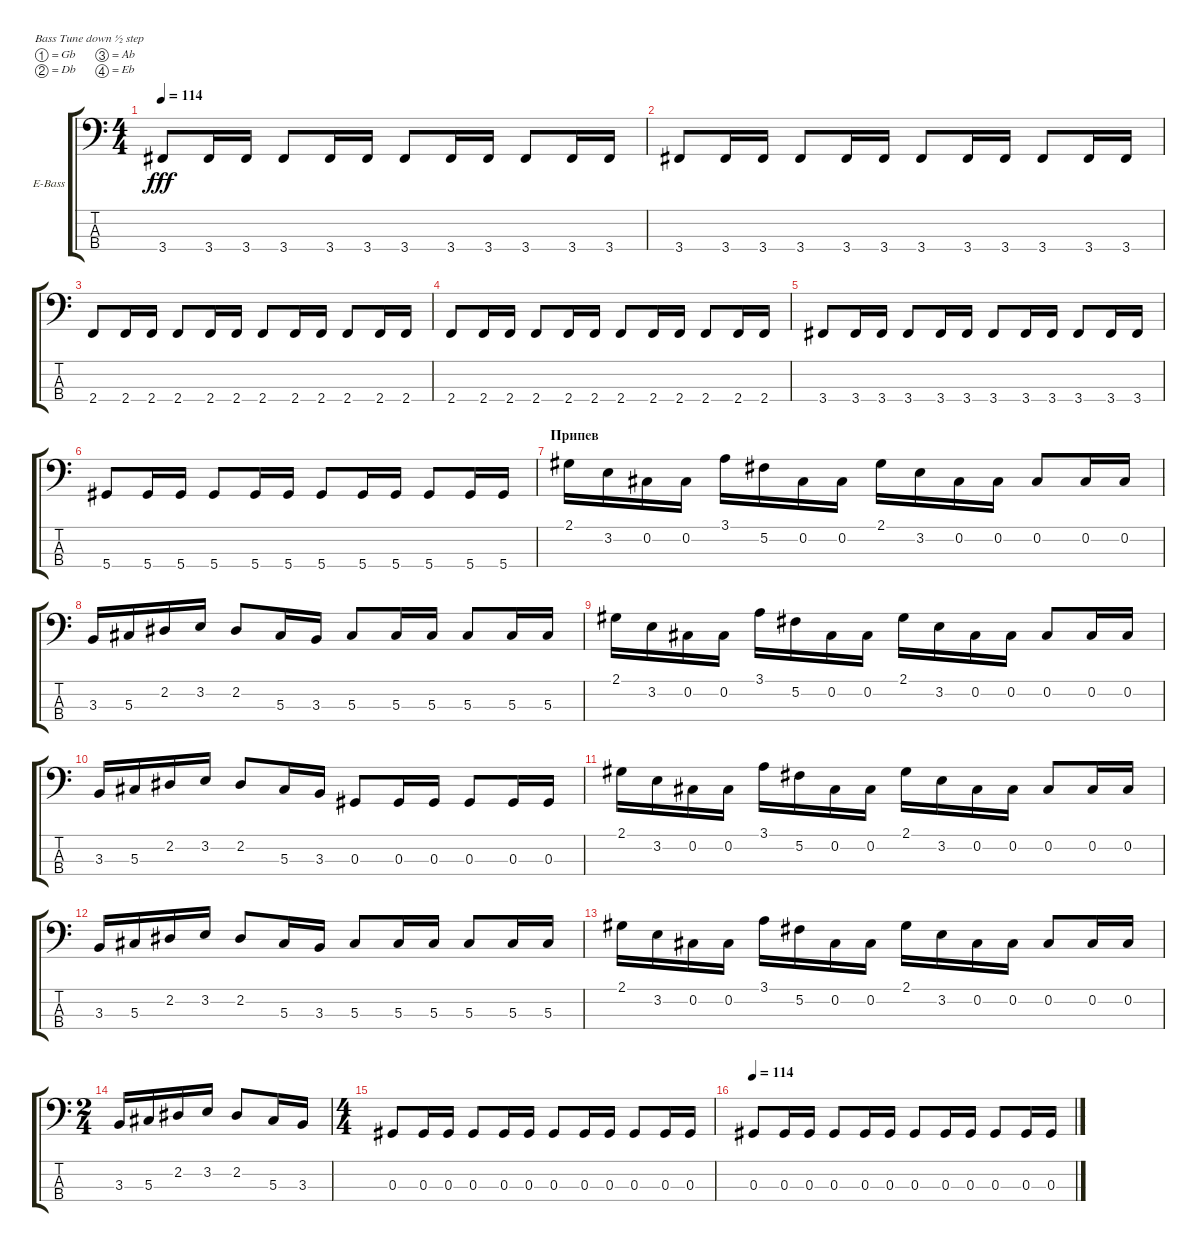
\bracketExtendMode groupsimilarinstruments
\firstSystemTrackNameOrientation horizontal
\otherSystemsTrackNameOrientation horizontal
\track ("Бас" "E-Bass") {instrument electricbassfinger}
\staff {score tabs}
\tuning (Gb2 Db2 Ab1 Eb1)
\ts (4 4)
\tempo 114
\clef f4
\ks c
3.4.8{dy fff} 3.4.16 3.4.16 3.4.8 3.4.16 3.4.16 3.4.8 3.4.16 3.4.16 3.4.8 3.4.16 3.4.16 |
3.4.8 3.4.16 3.4.16 3.4.8 3.4.16 3.4.16 3.4.8 3.4.16 3.4.16 3.4.8 3.4.16 3.4.16 |
2.4.8 2.4.16 2.4.16 2.4.8 2.4.16 2.4.16 2.4.8 2.4.16 2.4.16 2.4.8 2.4.16 2.4.16 |
2.4.8 2.4.16 2.4.16 2.4.8 2.4.16 2.4.16 2.4.8 2.4.16 2.4.16 2.4.8 2.4.16 2.4.16 |
3.4.8 3.4.16 3.4.16 3.4.8 3.4.16 3.4.16 3.4.8 3.4.16 3.4.16 3.4.8 3.4.16 3.4.16 |
5.4.8 5.4.16 5.4.16 5.4.8 5.4.16 5.4.16 5.4.8 5.4.16 5.4.16 5.4.8 5.4.16 5.4.16 |
\section ("" "Припев")
2.1.16 3.2.16 0.2.16 0.2.16 3.1.16 5.2.16 0.2.16 0.2.16 2.1.16 3.2.16 0.2.16 0.2.16 0.2.8 0.2.16 0.2.16 |
3.3.16 5.3.16 2.2.16 3.2.16 2.2.8 5.3.16 3.3.16 5.3.8 5.3.16 5.3.16 5.3.8 5.3.16 5.3.16 |
2.1.16 3.2.16 0.2.16 0.2.16 3.1.16 5.2.16 0.2.16 0.2.16 2.1.16 3.2.16 0.2.16 0.2.16 0.2.8 0.2.16 0.2.16 |
3.3.16 5.3.16 2.2.16 3.2.16 2.2.8 5.3.16 3.3.16 0.3.8 0.3.16 0.3.16 0.3.8 0.3.16 0.3.16 |
2.1.16 3.2.16 0.2.16 0.2.16 3.1.16 5.2.16 0.2.16 0.2.16 2.1.16 3.2.16 0.2.16 0.2.16 0.2.8 0.2.16 0.2.16 |
3.3.16 5.3.16 2.2.16 3.2.16 2.2.8 5.3.16 3.3.16 5.3.8 5.3.16 5.3.16 5.3.8 5.3.16 5.3.16 |
2.1.16 3.2.16 0.2.16 0.2.16 3.1.16 5.2.16 0.2.16 0.2.16 2.1.16 3.2.16 0.2.16 0.2.16 0.2.8 0.2.16 0.2.16 |
\ts (2 4)
3.3.16 5.3.16 2.2.16 3.2.16 2.2.8 5.3.16 3.3.16 |
\ts (4 4)
0.3.8 0.3.16 0.3.16 0.3.8 0.3.16 0.3.16 0.3.8 0.3.16 0.3.16 0.3.8 0.3.16 0.3.16 |
\tempo 114
0.3.8 0.3.16 0.3.16 0.3.8 0.3.16 0.3.16 0.3.8 0.3.16 0.3.16 0.3.8 0.3.16 0.3.16
